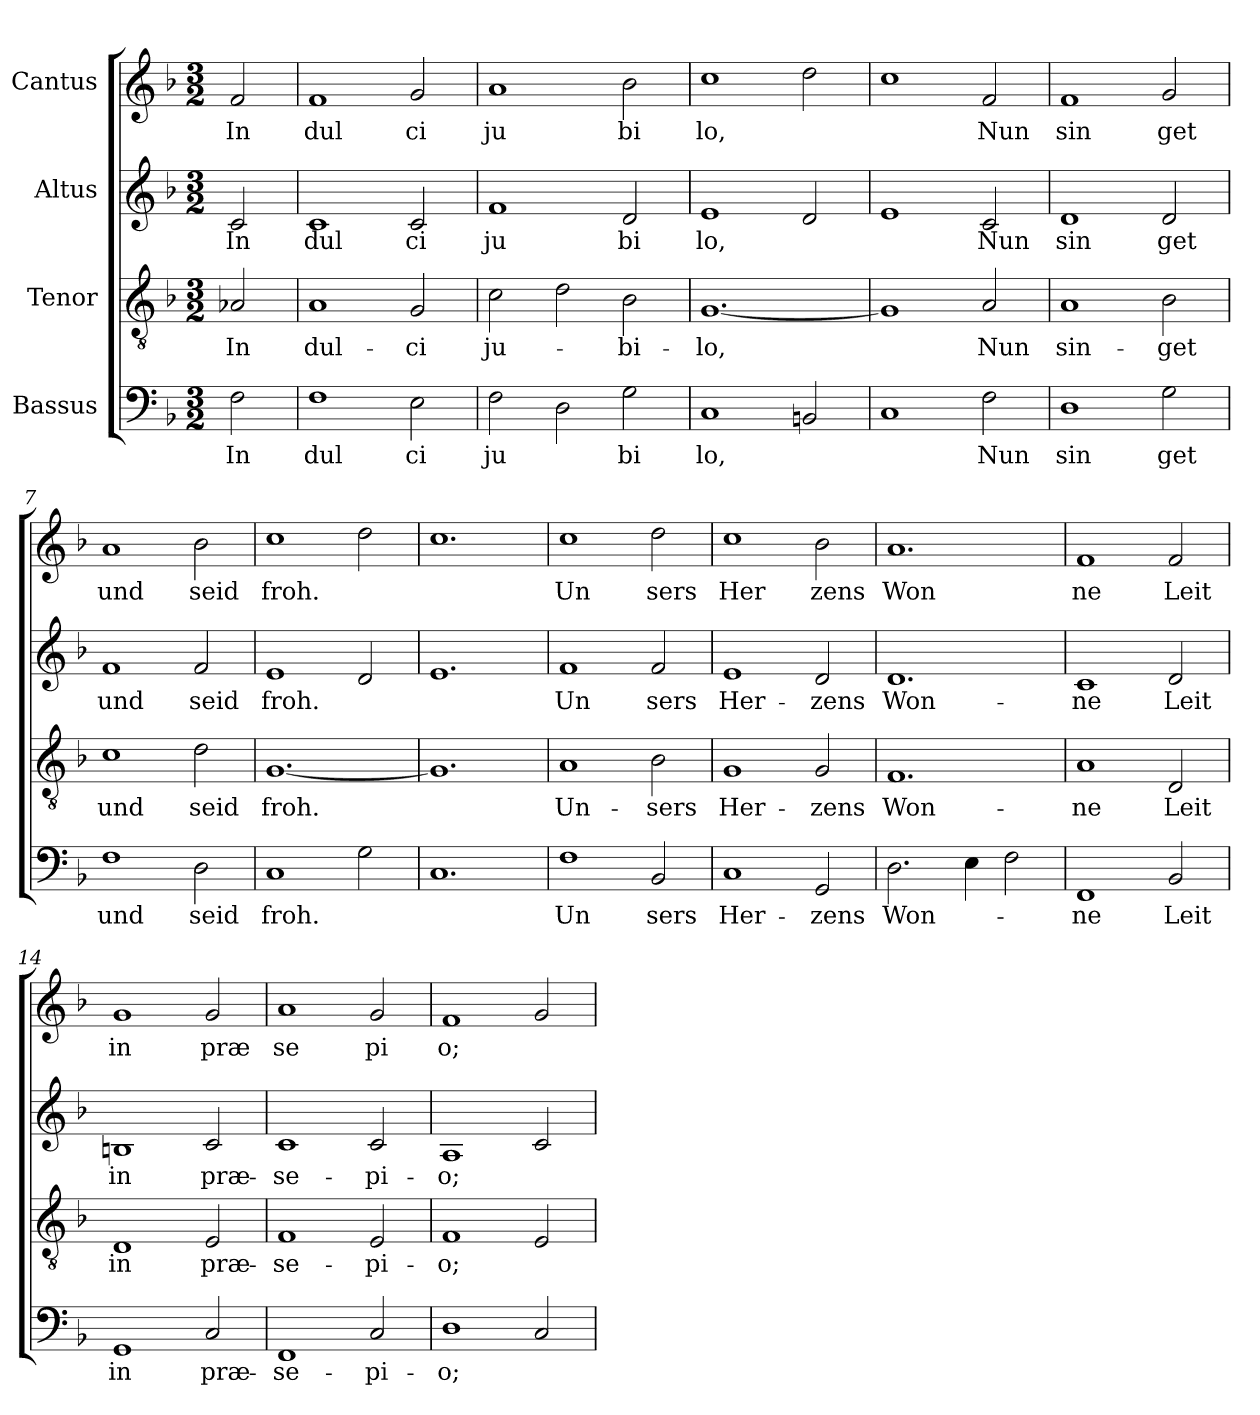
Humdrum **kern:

**kern	**text	**kern	**text	**kern	**text	**kern	**text
*part4	*part4	*part3	*part3	*part2	*part2	*part1	*part1
*staff4	*staff4	*staff3	*staff3	*staff2	*staff2	*staff1	*staff1
*I"Bassus	*	*I"Tenor	*	*I"Altus	*	*I"Cantus	*
*clefF4	*	*clefGv2	*	*clefG2	*	*clefG2	*
*k[b-]	*	*k[b-]	*	*k[b-]	*	*k[b-]	*
*F:	*	*F:	*	*F:	*	*F:	*
*M3/2	*	*M3/2	*	*M3/2	*	*M3/2	*
=1	=1	=1	=1	=1	=1	=1	=1
!	!LO:LY:b	!	!LO:LY:b	!	!LO:LY:b	!	!LO:LY:b
2F\	In	2A-X/	In	2c/	In	2f/	In
=2	=2	=2	=2	=2	=2	=2	=2
!	!LO:LY:b	!	!LO:LY:b	!	!LO:LY:b	!	!LO:LY:b
1F	dul	1A	dul-	1c	dul	1f	dul
!	!LO:LY:b	!	!LO:LY:b	!	!LO:LY:b	!	!LO:LY:b
2E\	ci	2G/	-ci	2c/	ci	2g/	ci
=3	=3	=3	=3	=3	=3	=3	=3
!	!LO:LY:b	!	!LO:LY:b	!	!LO:LY:b	!	!LO:LY:b
2F\	ju	2c\	ju-	1f	ju	1a	ju
2D\	.	2d\	.	.	.	.	.
!	!LO:LY:b	!	!LO:LY:b	!	!LO:LY:b	!	!LO:LY:b
2G\	bi	2B-\	-bi-	2d/	bi	2b-\	bi
=4	=4	=4	=4	=4	=4	=4	=4
!	!LO:LY:b	!	!LO:LY:b	!	!LO:LY:b	!	!LO:LY:b
1C	lo,	[<1.G	-lo,	1e	lo,	1cc	lo,
2BBn/	.	.	.	2d/	.	2dd\	.
=5	=5	=5	=5	=5	=5	=5	=5
1C	.	1G]	.	1e	.	1cc	.
!	!LO:LY:b	!	!LO:LY:b	!	!LO:LY:b	!	!LO:LY:b
2F\	Nun	2A/	Nun	2c/	Nun	2f/	Nun
=6	=6	=6	=6	=6	=6	=6	=6
!	!LO:LY:b	!	!LO:LY:b	!	!LO:LY:b	!	!LO:LY:b
1D	sin	1A	sin-	1d	sin	1f<	sin
!	!LO:LY:b	!	!LO:LY:b	!	!LO:LY:b	!	!LO:LY:b
2G\	get	2B-\	-get	2d/	get	2g/	get
=7	=7	=7	=7	=7	=7	=7	=7
!	!LO:LY:b	!	!LO:LY:b	!	!LO:LY:b	!	!LO:LY:b
1F	und	1c	und	1f	und	1a	und
!	!LO:LY:b	!	!LO:LY:b	!	!LO:LY:b	!	!LO:LY:b
2D\	seid	2d\	seid	2f/	seid	2b-\	seid
=8	=8	=8	=8	=8	=8	=8	=8
!	!LO:LY:b	!	!LO:LY:b	!	!LO:LY:b	!	!LO:LY:b
1C	froh.	[<1.G	froh.	1e	froh.	1cc	froh.
2G\	.	.	.	2d/	.	2dd\	.
=9	=9	=9	=9	=9	=9	=9	=9
1.C	.	1.G]	.	1.e	.	1.cc	.
=10	=10	=10	=10	=10	=10	=10	=10
!	!LO:LY:b	!	!LO:LY:b	!	!LO:LY:b	!	!LO:LY:b
1F	Un	1A	Un-	1f	Un	1cc	Un
!	!LO:LY:b	!	!LO:LY:b	!	!LO:LY:b	!	!LO:LY:b
2BB-/	sers	2B-\	-sers	2f/	sers	2dd\	sers
!!LO:LB:g=z
=11	=11	=11	=11	=11	=11	=11	=11
!	!LO:LY:b	!	!LO:LY:b	!	!LO:LY:b	!	!LO:LY:b
1C	Her-	1G	Her-	1e	Her-	1cc	Her
!	!LO:LY:b	!	!LO:LY:b	!	!LO:LY:b	!	!LO:LY:b
2GG/	-zens	2G/	-zens	2d/	-zens	2b-\	zens
=12	=12	=12	=12	=12	=12	=12	=12
!	!LO:LY:b	!	!LO:LY:b	!	!LO:LY:b	!	!LO:LY:b
2.D\	Won-	1.F	Won-	1.d	Won-	1.a	Won
4E\	.	.	.	.	.	.	.
2F\	.	.	.	.	.	.	.
=13	=13	=13	=13	=13	=13	=13	=13
!	!LO:LY:b	!	!LO:LY:b	!	!LO:LY:b	!	!LO:LY:b
1FF	-ne	1A	-ne	1c	-ne	1f	ne
!	!LO:LY:b	!	!LO:LY:b	!	!LO:LY:b	!	!LO:LY:b
2BB-/	Leit	2D/	Leit	2d/	Leit	2f/	Leit
=14	=14	=14	=14	=14	=14	=14	=14
!	!LO:LY:b	!	!LO:LY:b	!	!LO:LY:b	!	!LO:LY:b
1GG	in	1D	in	1Bn	in	1g	in
!	!LO:LY:b	!	!LO:LY:b	!	!LO:LY:b	!	!LO:LY:b
2C/	præ-	2E/	præ-	2c/	præ-	2g/	præ
=15	=15	=15	=15	=15	=15	=15	=15
!	!LO:LY:b	!	!LO:LY:b	!	!LO:LY:b	!	!LO:LY:b
1FF	-se-	1F	-se-	1c	-se-	1a	se
!	!LO:LY:b	!	!LO:LY:b	!	!LO:LY:b	!	!LO:LY:b
2C/	-pi-	2E/	-pi-	2c/	-pi-	2g/	pi
=16	=16	=16	=16	=16	=16	=16	=16
!	!LO:LY:b	!	!LO:LY:b	!	!LO:LY:b	!	!LO:LY:b
1D	-o;	1F	-o;	1A	-o;	1f	o;
2C/	.	2E/	.	2c/	.	2g/	.
=	=	=	=	=	=	=	=
*-	*-	*-	*-	*-	*-	*-	*-
